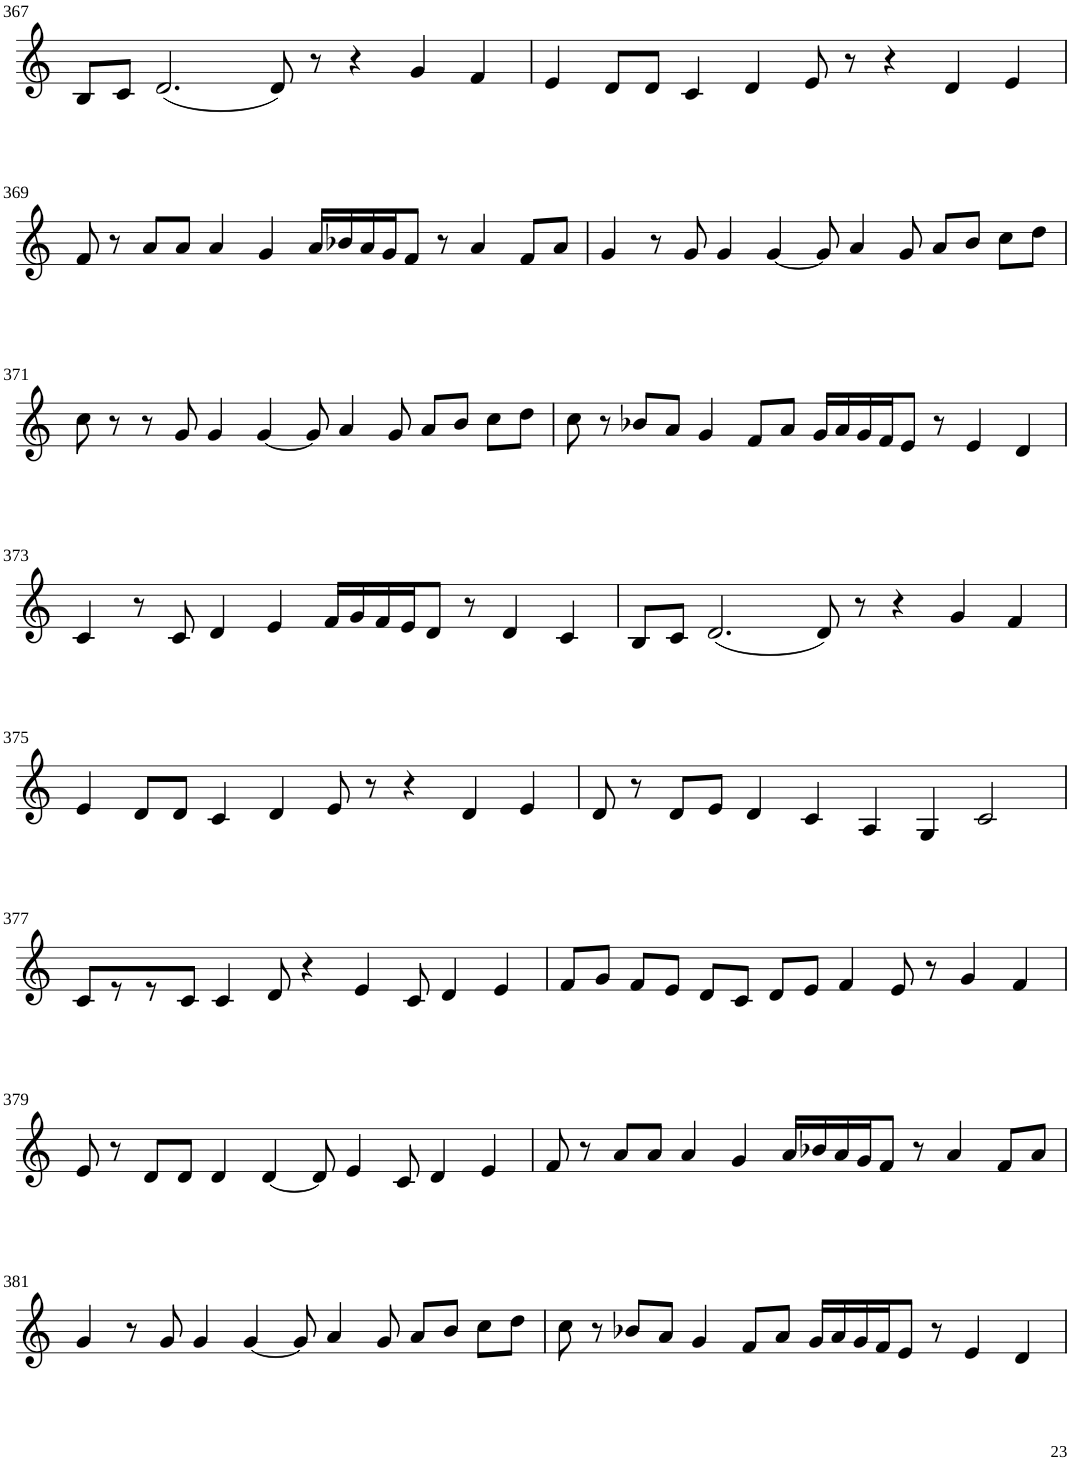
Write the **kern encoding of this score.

**kern
*part1
*staff1
*I"Violin
!!LO:PB:g=z
*clefG2
*k[]
*M8/4
=367
8B/L
8c/J
(2.d/
8d/)
8r
4r
4g/
4f/
=368
4e/
8d/L
8d/J
4c/
4d/
8e/
8r
4r
4d/
4e/
!!LO:LB:g=z
=369
8f/
8r
8a/L
8a/J
4a/
4g/
16a/LL
16b-X/
16a/
16g/J
8f/J
8r
4a/
8f/L
8a/J
=370
4g/
8r
8g/
4g/
[4g/
8g/]
4a/
8g/
8a/L
8b/J
8cc\L
8dd\J
!!LO:LB:g=z
=371
8cc\
8r
8r
8g/
4g/
[4g/
8g/]
4a/
8g/
8a/L
8b/J
8cc\L
8dd\J
=372
8cc\
8r
8b-X/L
8a/J
4g/
8f/L
8a/J
16g/LL
16a/
16g/
16f/J
8e/J
8r
4e/
4d/
!!LO:LB:g=z
=373
4c/
8r
8c/
4d/
4e/
16f/LL
16g/
16f/
16e/J
8d/J
8r
4d/
4c/
=374
8B/L
8c/J
(2.d/
8d/)
8r
4r
4g/
4f/
!!LO:LB:g=z
=375
4e/
8d/L
8d/J
4c/
4d/
8e/
8r
4r
4d/
4e/
=376
8d/
8r
8d/L
8e/J
4d/
4c/
4A/
4G/
2c/
!!LO:LB:g=z
=377
8c/L
8r
8r
8c/J
4c/
8d/
4r
4e/
8c/
4d/
4e/
=378
8f/L
8g/J
8f/L
8e/J
8d/L
8c/J
8d/L
8e/J
4f/
8e/
8r
4g/
4f/
!!LO:LB:g=z
=379
8e/
8r
8d/L
8d/J
4d/
[4d/
8d/]
4e/
8c/
4d/
4e/
=380
8f/
8r
8a/L
8a/J
4a/
4g/
16a/LL
16b-X/
16a/
16g/J
8f/J
8r
4a/
8f/L
8a/J
!!LO:LB:g=z
=381
4g/
8r
8g/
4g/
[4g/
8g/]
4a/
8g/
8a/L
8b/J
8cc\L
8dd\J
=382
8cc\
8r
8b-X/L
8a/J
4g/
8f/L
8a/J
16g/LL
16a/
16g/
16f/J
8e/J
8r
4e/
4d/
=
*-
